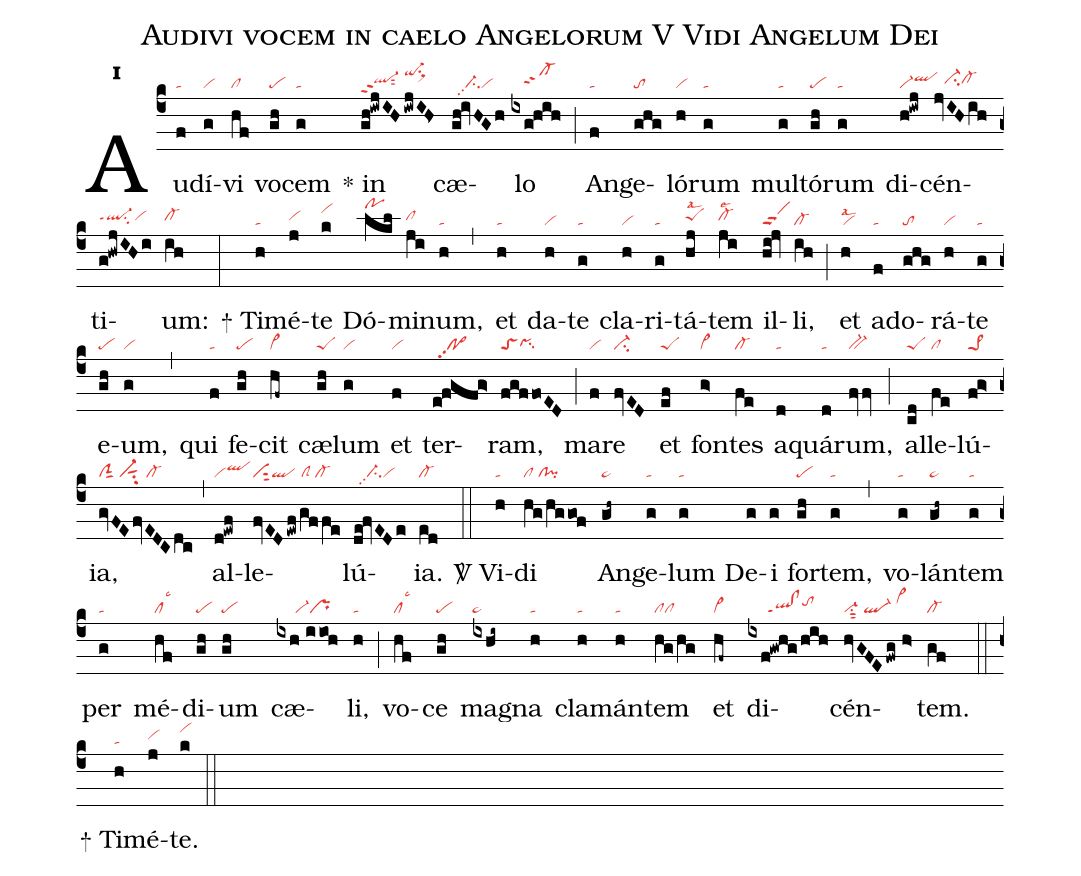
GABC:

name:Audivi vocem in caelo Angelorum V Vidi Angelum Dei;
office-part:re;
mode:1;
nabc-lines:1;
%%
initial-style: 1;
name: Audivi vocem in caelo Angelorum;
mode: 1;
office-part: Responsorium;
annotation: Resp.;
annotation: i;
nabc-lines:1;
%%
(c4) Au(f|ta)dí(g|vi)vi(hf|cl) vo(gh|pe)cem(g|ta) <sp>*</sp> in(gh!iwjIH/iwjIH<|ql-hhppt2sut2/qi-hksu1sux1) cæ(gh@ivHGh|////ci-pp2vi)lo(ixg!hih|////cl-hhppt2) (;) An(f|ta)ge(ghg|to)ló(h|vi)rum(g|ta) mul(g|ta)tó(gh|pe)rum(g|ta) di(h!iwj|vi-qlhi)cén(jvIHih|///ci-hhcl-hh)ti(g!hwjIHi|ql-hhppt1su2vihh)um:(ih|cl-hh) (:)

<sp>+</sp> Ti(h|ta)mé(j|vihh)te(k|vihk) Dó(lkl|pohm)mi(ji|clhh)num,(h|ta) (,) et(h|ta) da(h|vi)te(g|ta) cla(h|vi)ri(g|ta)tá(hj|peShhlsal2)tem(ji|cl-hhlse2) il(hi@jv|scS)li,(ih|cl-) (;) et(h|vilsal2) ad(f|ta)o(ghg|to)rá(h|vi)te(g|ta) e(gh|pe)um,(g|vi) (,) qui(f|ta) fe(gh|pe)cit(hf~|vi>) cæ(gh|peS)lum(g|vi) et(f|vi) ter(e!fgfg>|//po>pp2)ram,(fgffoED|toSpihgsu1) (;) ma(f|vi)re(fvED|ci-) et(ef|peS) fon(g>|vi>)tes(fe|cl-) a(d|ta)quá(d|ta)rum,(fvfv|bv-) (;) al(cd|peS)le(fe|cl)lú(fg>|pe>1)ia,(gvFEfvEDCdc|clSsut1/vi-sut1su2//cl-) (,) al(d!ewf|viqlhi)le(fvED/ewf/gf/fe|visut2ql/clS/cl-)lú(de@fvEDe|////ci-pp2vi)ia.(ed|cl-) (::)

<sp>V/</sp> Vi(h|ta)di(hg/hggof|cl/cl!pi) An(gh~|pe~)ge(g|ta)lum(g|ta) De(g)i(g) for(gh|pe)tem,(g|ta) (,) vo(g|ta)lán(gh~|pe~)tem(g|ta) per(g|ta) mé(hf|cllsc3)di(gh|pe)um(gh|pe) cæ(ixh//iioh|//////vi-pr)li,(h|ta) (;) vo(hf|cllsc3)ce(gh|pe) mag(ixhi~|pe~)na(h|ta) cla(h|ta)mán(h|ta)tem(hg/hg|clcl) et(hf~|vi>) di(ixf!gwhg/hih|//////ql!clppt1tohi)cén(hvGFE/fwg//h>|vi-su1sut2/ql-/vi>hj)tem.(gf|cl-) (::)

<sp>+</sp> Ti(h|ta)mé(j|vihh)te.(k|vihk) (::)
